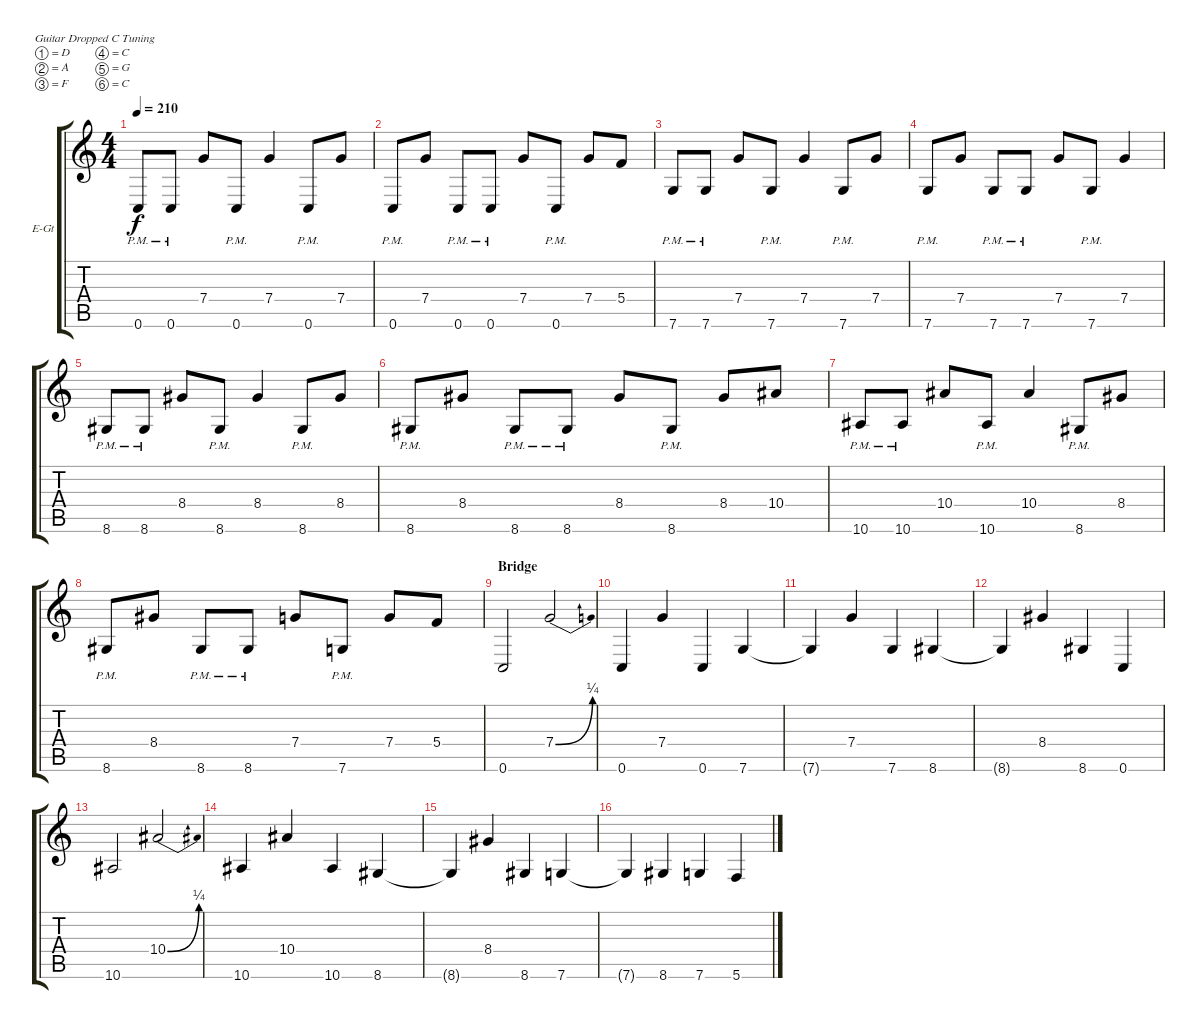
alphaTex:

\defaultSystemsLayout 4
\bracketExtendMode groupsimilarinstruments
\firstSystemTrackNameOrientation horizontal
\otherSystemsTrackNameOrientation horizontal
\track ("Guitar 1" "E-Gt") {instrument distortionguitar}
\staff {score tabs}
\tuning (D4 A3 F3 C3 G2 C2)
\ts (4 4)
\tempo 210
\clef g2
\ks c
0.6{pm}.8{dy f} 0.6{pm}.8 7.4.8 0.6{pm}.8 7.4.4 0.6{pm}.8 7.4.8 |
0.6{pm}.8 7.4.8 0.6{pm}.8 0.6{pm}.8 7.4.8 0.6{pm}.8 7.4.8 5.4.8 |
7.6{pm}.8 7.6{pm}.8 7.4.8 7.6{pm}.8 7.4.4 7.6{pm}.8 7.4.8 |
7.6{pm}.8 7.4.8 7.6{pm}.8 7.6{pm}.8 7.4.8 7.6{pm}.8 7.4.4 |
8.6{pm}.8 8.6{pm}.8 8.4.8 8.6{pm}.8 8.4.4 8.6{pm}.8 8.4.8 |
8.6{pm}.8 8.4.8 8.6{pm}.8 8.6{pm}.8 8.4.8 8.6{pm}.8 8.4.8 10.4.8 |
10.6{pm}.8 10.6{pm}.8 10.4.8 10.6{pm}.8 10.4.4 8.6{pm}.8 8.4.8 |
8.6{pm}.8 8.4.8 8.6{pm}.8 8.6{pm}.8 7.4.8 7.6{pm}.8 7.4.8 5.4.8 |
\section ("" "Bridge")
0.6.2 7.4{be (bend 0 0 59.4 1)}.2 |
0.6.4 7.4.4 0.6.4 7.6.4 |
7.6{t}.4 7.4.4 7.6.4 8.6.4 |
8.6{t}.4 8.4.4 8.6.4 0.6.4 |
10.6.2 10.4{be (bend 0 0 59.4 1)}.2 |
10.6.4 10.4.4 10.6.4 8.6.4 |
8.6{t}.4 8.4.4 8.6.4 7.6.4 |
7.6{t}.4 8.6.4 7.6.4 5.6.4
